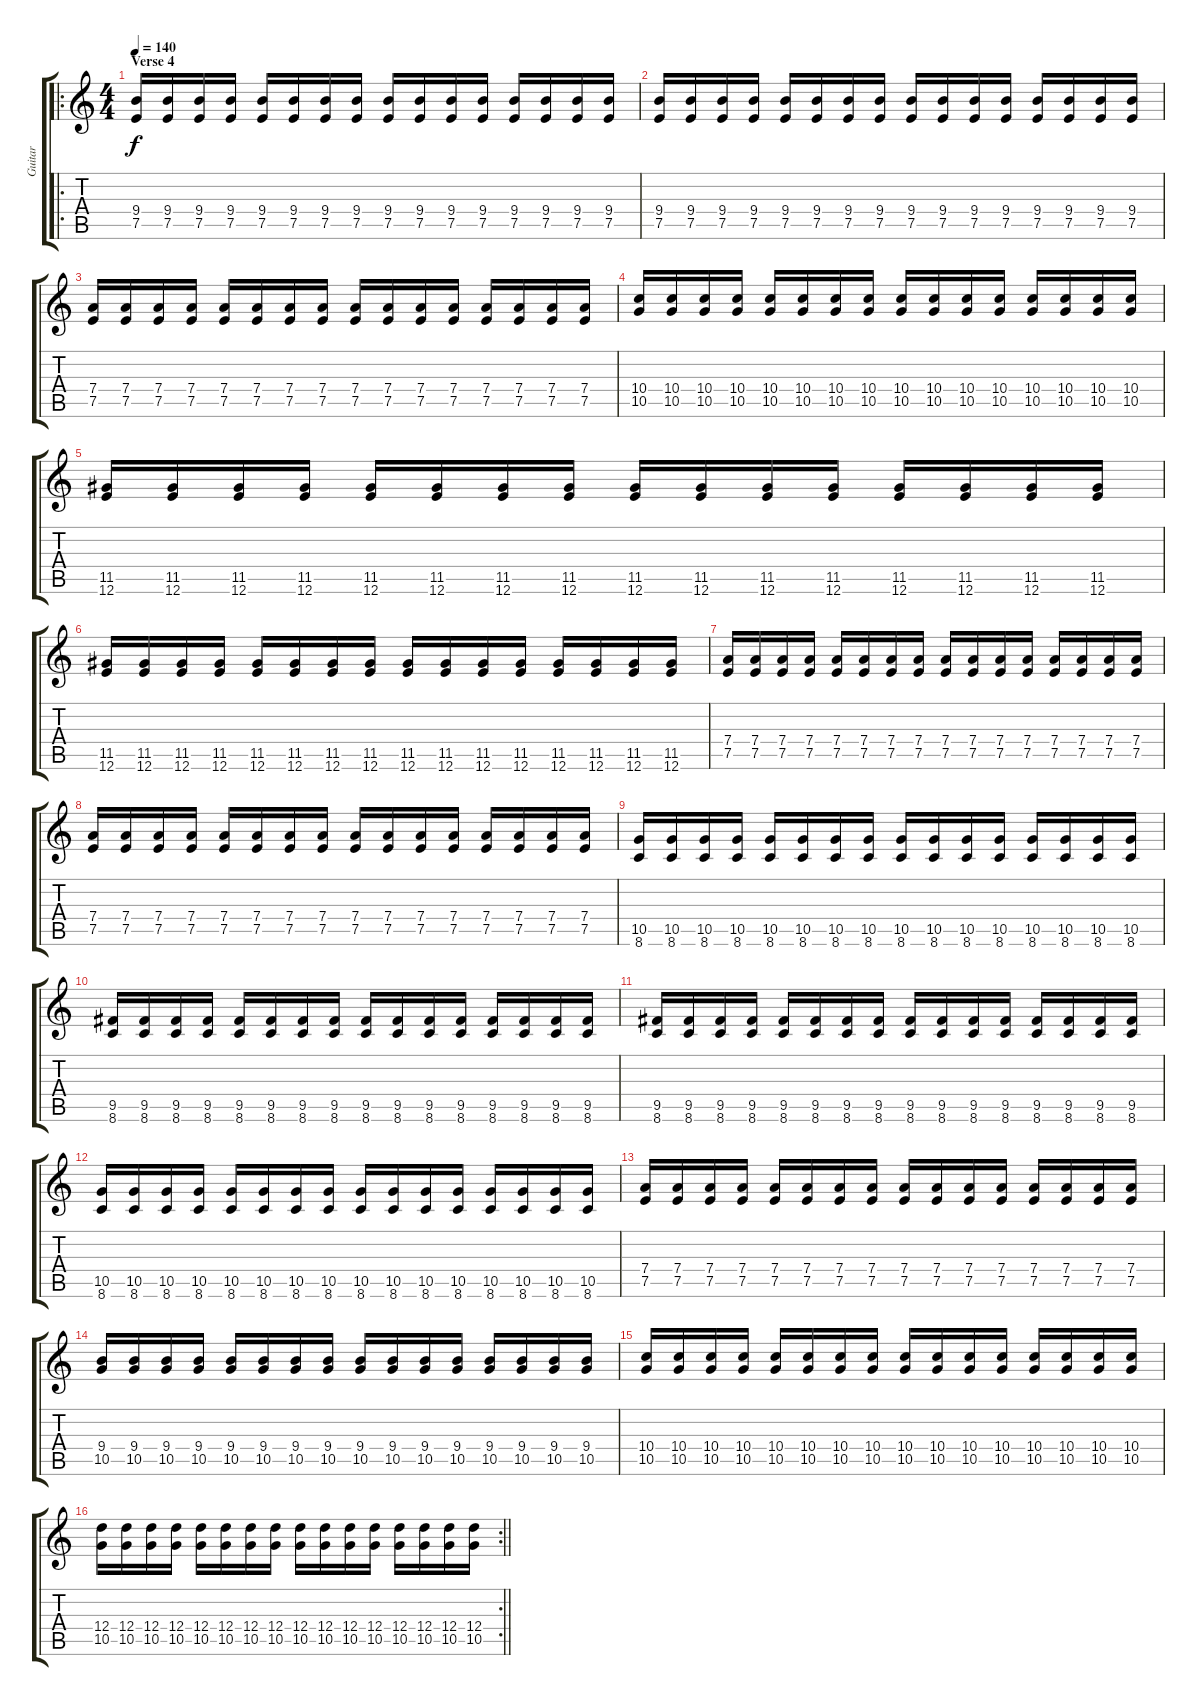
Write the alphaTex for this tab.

\track ("Guitar" "Guitar") {instrument distortionguitar}
\staff {score tabs}
\tuning (E4 B3 G3 D3 A2 E2) {hide}
\ro
\ts (4 4)
\section ("" "Verse 4")
\tempo 140
\clef g2
\ks c
(9.4 7.5).16{dy f} (9.4 7.5).16 (9.4 7.5).16 (9.4 7.5).16 (9.4 7.5).16 (9.4 7.5).16 (9.4 7.5).16 (9.4 7.5).16 (9.4 7.5).16 (9.4 7.5).16 (9.4 7.5).16 (9.4 7.5).16 (9.4 7.5).16 (9.4 7.5).16 (9.4 7.5).16 (9.4 7.5).16 |
(9.4 7.5).16 (9.4 7.5).16 (9.4 7.5).16 (9.4 7.5).16 (9.4 7.5).16 (9.4 7.5).16 (9.4 7.5).16 (9.4 7.5).16 (9.4 7.5).16 (9.4 7.5).16 (9.4 7.5).16 (9.4 7.5).16 (9.4 7.5).16 (9.4 7.5).16 (9.4 7.5).16 (9.4 7.5).16 |
(7.4 7.5).16 (7.4 7.5).16 (7.4 7.5).16 (7.4 7.5).16 (7.4 7.5).16 (7.4 7.5).16 (7.4 7.5).16 (7.4 7.5).16 (7.4 7.5).16 (7.4 7.5).16 (7.4 7.5).16 (7.4 7.5).16 (7.4 7.5).16 (7.4 7.5).16 (7.4 7.5).16 (7.4 7.5).16 |
(10.4 10.5).16 (10.4 10.5).16 (10.4 10.5).16 (10.4 10.5).16 (10.4 10.5).16 (10.4 10.5).16 (10.4 10.5).16 (10.4 10.5).16 (10.4 10.5).16 (10.4 10.5).16 (10.4 10.5).16 (10.4 10.5).16 (10.4 10.5).16 (10.4 10.5).16 (10.4 10.5).16 (10.4 10.5).16 |
(11.5 12.6).16 (11.5 12.6).16 (11.5 12.6).16 (11.5 12.6).16 (11.5 12.6).16 (11.5 12.6).16 (11.5 12.6).16 (11.5 12.6).16 (11.5 12.6).16 (11.5 12.6).16 (11.5 12.6).16 (11.5 12.6).16 (11.5 12.6).16 (11.5 12.6).16 (11.5 12.6).16 (11.5 12.6).16 |
(11.5 12.6).16 (11.5 12.6).16 (11.5 12.6).16 (11.5 12.6).16 (11.5 12.6).16 (11.5 12.6).16 (11.5 12.6).16 (11.5 12.6).16 (11.5 12.6).16 (11.5 12.6).16 (11.5 12.6).16 (11.5 12.6).16 (11.5 12.6).16 (11.5 12.6).16 (11.5 12.6).16 (11.5 12.6).16 |
(7.4 7.5).16 (7.4 7.5).16 (7.4 7.5).16 (7.4 7.5).16 (7.4 7.5).16 (7.4 7.5).16 (7.4 7.5).16 (7.4 7.5).16 (7.4 7.5).16 (7.4 7.5).16 (7.4 7.5).16 (7.4 7.5).16 (7.4 7.5).16 (7.4 7.5).16 (7.4 7.5).16 (7.4 7.5).16 |
(7.4 7.5).16 (7.4 7.5).16 (7.4 7.5).16 (7.4 7.5).16 (7.4 7.5).16 (7.4 7.5).16 (7.4 7.5).16 (7.4 7.5).16 (7.4 7.5).16 (7.4 7.5).16 (7.4 7.5).16 (7.4 7.5).16 (7.4 7.5).16 (7.4 7.5).16 (7.4 7.5).16 (7.4 7.5).16 |
(10.5 8.6).16 (10.5 8.6).16 (10.5 8.6).16 (10.5 8.6).16 (10.5 8.6).16 (10.5 8.6).16 (10.5 8.6).16 (10.5 8.6).16 (10.5 8.6).16 (10.5 8.6).16 (10.5 8.6).16 (10.5 8.6).16 (10.5 8.6).16 (10.5 8.6).16 (10.5 8.6).16 (10.5 8.6).16 |
(9.5 8.6).16 (9.5 8.6).16 (9.5 8.6).16 (9.5 8.6).16 (9.5 8.6).16 (9.5 8.6).16 (9.5 8.6).16 (9.5 8.6).16 (9.5 8.6).16 (9.5 8.6).16 (9.5 8.6).16 (9.5 8.6).16 (9.5 8.6).16 (9.5 8.6).16 (9.5 8.6).16 (9.5 8.6).16 |
(9.5 8.6).16 (9.5 8.6).16 (9.5 8.6).16 (9.5 8.6).16 (9.5 8.6).16 (9.5 8.6).16 (9.5 8.6).16 (9.5 8.6).16 (9.5 8.6).16 (9.5 8.6).16 (9.5 8.6).16 (9.5 8.6).16 (9.5 8.6).16 (9.5 8.6).16 (9.5 8.6).16 (9.5 8.6).16 |
(10.5 8.6).16 (10.5 8.6).16 (10.5 8.6).16 (10.5 8.6).16 (10.5 8.6).16 (10.5 8.6).16 (10.5 8.6).16 (10.5 8.6).16 (10.5 8.6).16 (10.5 8.6).16 (10.5 8.6).16 (10.5 8.6).16 (10.5 8.6).16 (10.5 8.6).16 (10.5 8.6).16 (10.5 8.6).16 |
(7.4 7.5).16 (7.4 7.5).16 (7.4 7.5).16 (7.4 7.5).16 (7.4 7.5).16 (7.4 7.5).16 (7.4 7.5).16 (7.4 7.5).16 (7.4 7.5).16 (7.4 7.5).16 (7.4 7.5).16 (7.4 7.5).16 (7.4 7.5).16 (7.4 7.5).16 (7.4 7.5).16 (7.4 7.5).16 |
(9.4 10.5).16 (9.4 10.5).16 (9.4 10.5).16 (9.4 10.5).16 (9.4 10.5).16 (9.4 10.5).16 (9.4 10.5).16 (9.4 10.5).16 (9.4 10.5).16 (9.4 10.5).16 (9.4 10.5).16 (9.4 10.5).16 (9.4 10.5).16 (9.4 10.5).16 (9.4 10.5).16 (9.4 10.5).16 |
(10.4 10.5).16 (10.4 10.5).16 (10.4 10.5).16 (10.4 10.5).16 (10.4 10.5).16 (10.4 10.5).16 (10.4 10.5).16 (10.4 10.5).16 (10.4 10.5).16 (10.4 10.5).16 (10.4 10.5).16 (10.4 10.5).16 (10.4 10.5).16 (10.4 10.5).16 (10.4 10.5).16 (10.4 10.5).16 |
\rc 2
\barLineRight lightlight
(12.4 10.5).16 (12.4 10.5).16 (12.4 10.5).16 (12.4 10.5).16 (12.4 10.5).16 (12.4 10.5).16 (12.4 10.5).16 (12.4 10.5).16 (12.4 10.5).16 (12.4 10.5).16 (12.4 10.5).16 (12.4 10.5).16 (12.4 10.5).16 (12.4 10.5).16 (12.4 10.5).16 (12.4 10.5).16
